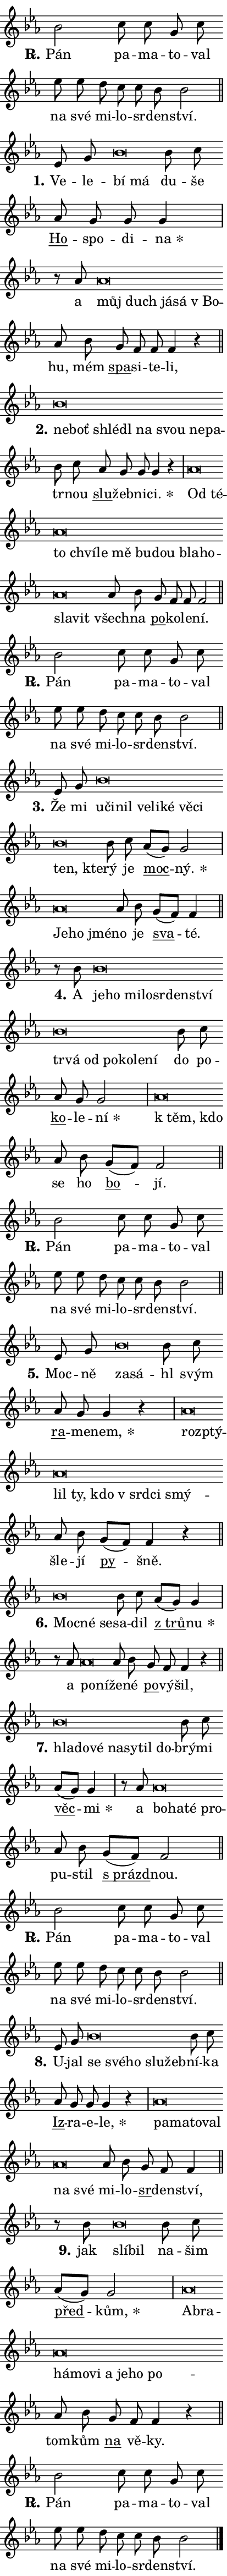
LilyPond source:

\version "2.24.0"
\header { tagline = "" }
\paper {
  indent = 0\cm
  top-margin = 0\cm
  right-margin = 0.13\cm % to fit lyric hyphens
  bottom-margin = 0\cm
  left-margin = 0\cm
  paper-width = 7\cm
  page-breaking = #ly:one-page-breaking
  system-system-spacing.basic-distance = #11
  score-system-spacing.basic-distance = #11
  ragged-last = ##f
}


%% Author: Thomas Morley
%% https://lists.gnu.org/archive/html/lilypond-user/2020-05/msg00002.html
#(define (line-position grob)
"Returns position of @var[grob} in current system:
   @code{'start}, if at first time-step
   @code{'end}, if at last time-step
   @code{'middle} otherwise
"
  (let* ((col (ly:item-get-column grob))
         (ln (ly:grob-object col 'left-neighbor))
         (rn (ly:grob-object col 'right-neighbor))
         (col-to-check-left (if (ly:grob? ln) ln col))
         (col-to-check-right (if (ly:grob? rn) rn col))
         (break-dir-left
           (and
             (ly:grob-property col-to-check-left 'non-musical #f)
             (ly:item-break-dir col-to-check-left)))
         (break-dir-right
           (and
             (ly:grob-property col-to-check-right 'non-musical #f)
             (ly:item-break-dir col-to-check-right))))
        (cond ((eqv? 1 break-dir-left) 'start)
              ((eqv? -1 break-dir-right) 'end)
              (else 'middle))))

#(define (tranparent-at-line-position vctor)
  (lambda (grob)
  "Relying on @code{line-position} select the relevant enry from @var{vctor}.
Used to determine transparency,"
    (case (line-position grob)
      ((end) (not (vector-ref vctor 0)))
      ((middle) (not (vector-ref vctor 1)))
      ((start) (not (vector-ref vctor 2))))))

noteHeadBreakVisibility =
#(define-music-function (break-visibility)(vector?)
"Makes @code{NoteHead}s transparent relying on @var{break-visibility}"
#{
  \override NoteHead.transparent =
    #(tranparent-at-line-position break-visibility)
#})

#(define delete-ledgers-for-transparent-note-heads
  (lambda (grob)
    "Reads whether a @code{NoteHead} is transparent.
If so this @code{NoteHead} is removed from @code{'note-heads} from
@var{grob}, which is supposed to be @code{LedgerLineSpanner}.
As a result ledgers are not printed for this @code{NoteHead}"
    (let* ((nhds-array (ly:grob-object grob 'note-heads))
           (nhds-list
             (if (ly:grob-array? nhds-array)
                 (ly:grob-array->list nhds-array)
                 '()))
           ;; Relies on the transparent-property being done before
           ;; Staff.LedgerLineSpanner.after-line-breaking is executed.
           ;; This is fragile ...
           (to-keep
             (remove
               (lambda (nhd)
                 (ly:grob-property nhd 'transparent #f))
               nhds-list)))
      ;; TODO find a better method to iterate over grob-arrays, similiar
      ;; to filter/remove etc for lists
      ;; For now rebuilt from scratch
      (set! (ly:grob-object grob 'note-heads)  '())
      (for-each
        (lambda (nhd)
          (ly:pointer-group-interface::add-grob grob 'note-heads nhd))
        to-keep))))

squashNotes = {
  \override NoteHead.X-extent = #'(-0.2 . 0.2)
  \override NoteHead.Y-extent = #'(-0.75 . 0)
  \override NoteHead.stencil =
    #(lambda (grob)
       (let ((pos (ly:grob-property grob 'staff-position)))
         (begin
           (if (< pos -7) (display "ERROR: Lower brevis then expected\n") (display ""))
           (if (<= pos -6) ly:text-interface::print ly:note-head::print))))
}
unSquashNotes = {
  \revert NoteHead.X-extent
  \revert NoteHead.Y-extent
  \revert NoteHead.stencil
}

hideNotes = \noteHeadBreakVisibility #begin-of-line-visible
unHideNotes = \noteHeadBreakVisibility #all-visible

% work-around for resetting accidentals
% https://lilypond.org/doc/v2.23/Documentation/notation/displaying-rhythms#unmetered-music
cadenzaMeasure = {
  \cadenzaOff
  \partial 1024 s1024
  \cadenzaOn
}

#(define-markup-command (accent layout props text) (markup?)
  "Underline accented syllable"
  (interpret-markup layout props
    #{\markup \override #'(offset . 4.3) \underline { #text }#}))

responsum = \markup \concat {
  "R" \hspace #-1.05 \path #0.1 #'((moveto 0 0.07) (lineto 0.9 0.8)) \hspace #0.05 "."
}

spaceSize = #0.6828661417322834 % exact space size for TeX Gyre Schola

\layout {
  \context {
    \Staff
    \remove "Time_signature_engraver"
    \override LedgerLineSpanner.after-line-breaking = #delete-ledgers-for-transparent-note-heads
  }
  \context {
    \Lyrics {
      \override LyricSpace.minimum-distance = \spaceSize
      \override LyricText.font-name = #"TeX Gyre Schola"
      \override LyricText.font-size = 1
      \override StanzaNumber.font-name = #"TeX Gyre Schola Bold"
      \override StanzaNumber.font-size = 1
    }
  }
  \context {
    \Score 
    \override NoteHead.text =
      #(lambda (grob) 
        (let ((pos (ly:grob-property grob 'staff-position)))
          #{\markup {
            \combine
              \halign #-0.55 \raise #(if (= pos -6) 0 0.5) \override #'(thickness . 2) \draw-line #'(3.2 . 0)
              \musicglyph "noteheads.sM1"
          }#}))
  }
}

% magnetic-lyrics.ily
%
%   written by
%     Jean Abou Samra <jean@abou-samra.fr>
%     Werner Lemberg <wl@gnu.org>
%
%   adapted by
%     Jiri Hon <jiri.hon@gmail.com>
%
% Version 2022-Apr-15

% https://www.mail-archive.com/lilypond-user@gnu.org/msg149350.html

#(define (Left_hyphen_pointer_engraver context)
   "Collect syllable-hyphen-syllable occurrences in lyrics and store
them in properties.  This engraver only looks to the left.  For
example, if the lyrics input is @code{foo -- bar}, it does the
following.

@itemize @bullet
@item
Set the @code{text} property of the @code{LyricHyphen} grob between
@q{foo} and @q{bar} to @code{foo}.

@item
Set the @code{left-hyphen} property of the @code{LyricText} grob with
text @q{foo} to the @code{LyricHyphen} grob between @q{foo} and
@q{bar}.
@end itemize

Use this auxiliary engraver in combination with the
@code{lyric-@/text::@/apply-@/magnetic-@/offset!} hook."
   (let ((hyphen #f)
         (text #f))
     (make-engraver
      (acknowledgers
       ((lyric-syllable-interface engraver grob source-engraver)
        (set! text grob)))
      (end-acknowledgers
       ((lyric-hyphen-interface engraver grob source-engraver)
        ;(when (not (grob::has-interface grob 'lyric-space-interface))
          (set! hyphen grob)));)
      ((stop-translation-timestep engraver)
       (when (and text hyphen)
         (ly:grob-set-object! text 'left-hyphen hyphen))
       (set! text #f)
       (set! hyphen #f)))))

#(define (lyric-text::apply-magnetic-offset! grob)
   "If the space between two syllables is less than the value in
property @code{LyricText@/.details@/.squash-threshold}, move the right
syllable to the left so that it gets concatenated with the left
syllable.

Use this function as a hook for
@code{LyricText@/.after-@/line-@/breaking} if the
@code{Left_@/hyphen_@/pointer_@/engraver} is active."
   (let ((hyphen (ly:grob-object grob 'left-hyphen #f)))
     (when hyphen
       (let ((left-text (ly:spanner-bound hyphen LEFT)))
         (when (grob::has-interface left-text 'lyric-syllable-interface)
           (let* ((common (ly:grob-common-refpoint grob left-text X))
                  (this-x-ext (ly:grob-extent grob common X))
                  (left-x-ext
                   (begin
                     ;; Trigger magnetism for left-text.
                     (ly:grob-property left-text 'after-line-breaking)
                     (ly:grob-extent left-text common X)))
                  ;; `delta` is the gap width between two syllables.
                  (delta (- (interval-start this-x-ext)
                            (interval-end left-x-ext)))
                  (details (ly:grob-property grob 'details))
                  (threshold (assoc-get 'squash-threshold details 0.2)))
             (when (< delta threshold)
               (let* (;; We have to manipulate the input text so that
                      ;; ligatures crossing syllable boundaries are not
                      ;; disabled.  For languages based on the Latin
                      ;; script this is essentially a beautification.
                      ;; However, for non-Western scripts it can be a
                      ;; necessity.
                      (lt (ly:grob-property left-text 'text))
                      (rt (ly:grob-property grob 'text))
                      (is-space (grob::has-interface hyphen 'lyric-space-interface))
                      (space (if is-space " " ""))
                      (extra-delta (if is-space spaceSize 0))
                      ;; Append new syllable.
                      (ltrt-space (if (and (string? lt) (string? rt))
                                (string-append lt space rt)
                                (make-concat-markup (list lt space rt))))
                      ;; Right-align `ltrt` to the right side.
                      (ltrt-space-markup (grob-interpret-markup
                               grob
                               (make-translate-markup
                                (cons (interval-length this-x-ext) 0)
                                (make-right-align-markup ltrt-space)))))
                 (begin
                   ;; Don't print `left-text`.
                   (ly:grob-set-property! left-text 'stencil #f)
                   ;; Set text and stencil (which holds all collected
                   ;; syllables so far) and shift it to the left.
                   (ly:grob-set-property! grob 'text ltrt-space)
                   (ly:grob-set-property! grob 'stencil ltrt-space-markup)
                   (ly:grob-translate-axis! grob (- (- delta extra-delta)) X))))))))))


#(define (lyric-hyphen::displace-bounds-first grob)
   ;; Make very sure this callback isn't triggered too early.
   (let ((left (ly:spanner-bound grob LEFT))
         (right (ly:spanner-bound grob RIGHT)))
     (ly:grob-property left 'after-line-breaking)
     (ly:grob-property right 'after-line-breaking)
     (ly:lyric-hyphen::print grob)))

squashThreshold = #0.4

\layout {
  \context {
    \Lyrics
    \consists #Left_hyphen_pointer_engraver
    \override LyricText.after-line-breaking =
      #lyric-text::apply-magnetic-offset!
    \override LyricHyphen.stencil = #lyric-hyphen::displace-bounds-first
    \override LyricText.details.squash-threshold = \squashThreshold
    \override LyricHyphen.minimum-distance = 0
    \override LyricHyphen.minimum-length = \squashThreshold
  }
}

squashText = \override LyricText.details.squash-threshold = 9999
unSquashText = \override LyricText.details.squash-threshold = \squashThreshold

leftText = \override LyricText.self-alignment-X = #LEFT
unLeftText = \revert LyricText.self-alignment-X

starOffset = #(lambda (grob) 
                (let ((x_offset (ly:self-alignment-interface::aligned-on-x-parent grob)))
                  (if (= x_offset 0) 0 (+ x_offset 1.2))))

star = #(define-music-function (syllable)(string?)
"Append star separator at the end of a syllable"
#{
  \once \override LyricText.X-offset = #starOffset
  \lyricmode { \markup {
    #syllable
    \override #'((font-name . "TeX Gyre Schola Bold")) \hspace #0.2 \lower #0.65 \larger "*"
  } }
#})

starAccent = #(define-music-function (syllable)(string?)
"Append star separator at the end of a syllable and make accent"
#{
  \once \override LyricText.X-offset = #starOffset
  \lyricmode { \markup {
    \accent #syllable
    \override #'((font-name . "TeX Gyre Schola Bold")) \hspace #0.2 \lower #0.65 \larger "*"
  } }
#})

breath = #(define-music-function (syllable)(string?)
"Append breathing indicator at the end of a syllable"
#{
  \lyricmode { \markup { #syllable "+" } }
#})

optionalBreath = #(define-music-function (syllable)(string?)
"Append optional breathing indicator at the end of a syllable"
#{
  \lyricmode { \markup { #syllable "(+)" } }
#})


\score {
    <<
        \new Voice = "melody" { \cadenzaOn \key es \major \relative { bes'2 c8 c g c \bar "" es es d c c bes bes2 \cadenzaMeasure \bar "||" \break } }
        \new Lyrics \lyricsto "melody" { \lyricmode { \set stanza = \responsum
Pán pa -- ma -- to -- val na své mi -- lo -- sr -- den -- ství. } }
    >>
    \layout {}
}

\score {
    <<
        \new Voice = "melody" { \cadenzaOn \key es \major \relative { es'8 g \squashNotes bes\breve*1/16 \hideNotes \breve*1/16 \bar "" \unHideNotes \unSquashNotes bes8 c \bar "" as g g g4 \cadenzaMeasure \bar "|" r8 as8 \squashNotes as\breve*1/16 \hideNotes \breve*1/16 \bar "" \breve*1/16 \bar "" \breve*1/16 \breve*1/16 \bar "" \unHideNotes \unSquashNotes as8 bes \bar "" g f f f4 r \cadenzaMeasure \bar "||" \break } }
        \new Lyrics \lyricsto "melody" { \lyricmode { \set stanza = "1."
Ve -- le -- \leftText bí \squashText má \unLeftText \unSquashText du -- še \markup \accent Ho -- spo -- di -- \star na a \leftText můj \squashText duch já -- sá "v Bo" -- \unLeftText \unSquashText hu, mém \markup \accent spa -- si -- te -- li, } }
    >>
    \layout {}
}

\score {
    <<
        \new Voice = "melody" { \cadenzaOn \key es \major \relative { \squashNotes bes'\breve*1/16 \hideNotes \breve*1/16 \bar "" \breve*1/16 \bar "" \breve*1/16 \bar "" \breve*1/16 \bar "" \breve*1/16 \bar "" \breve*1/16 \breve*1/16 \bar "" \unHideNotes \unSquashNotes bes8 c \bar "" as g g g4 r \cadenzaMeasure \bar "|" \squashNotes as\breve*1/16 \hideNotes \breve*1/16 \bar "" \breve*1/16 \bar "" \breve*1/16 \bar "" \breve*1/16 \bar "" \breve*1/16 \bar "" \breve*1/16 \bar "" \breve*1/16 \bar "" \breve*1/16 \bar "" \breve*1/16 \bar "" \breve*1/16 \breve*1/16 \bar "" \unHideNotes \unSquashNotes as8 bes \bar "" g f f f2 \cadenzaMeasure \bar "||" \break } }
        \new Lyrics \lyricsto "melody" { \lyricmode { \set stanza = "2."
\leftText ne -- \squashText boť shlé -- dl na svou ne -- pa -- \unLeftText \unSquashText tr -- nou \markup \accent slu -- žeb -- ni -- \star ci. \leftText Od \squashText té -- to chví -- le mě bu -- dou bla -- ho -- sla -- vit \unLeftText \unSquashText všech -- na \markup \accent po -- ko -- le -- ní. } }
    >>
    \layout {}
}

\score {
    <<
        \new Voice = "melody" { \cadenzaOn \key es \major \relative { bes'2 c8 c g c \bar "" es es d c c bes bes2 \cadenzaMeasure \bar "||" \break } }
        \new Lyrics \lyricsto "melody" { \lyricmode { \set stanza = \responsum
Pán pa -- ma -- to -- val na své mi -- lo -- sr -- den -- ství. } }
    >>
    \layout {}
}

\score {
    <<
        \new Voice = "melody" { \cadenzaOn \key es \major \relative { es'8 g \squashNotes bes\breve*1/16 \hideNotes \breve*1/16 \bar "" \breve*1/16 \bar "" \breve*1/16 \bar "" \breve*1/16 \bar "" \breve*1/16 \bar "" \breve*1/16 \bar "" \breve*1/16 \bar "" \breve*1/16 \breve*1/16 \bar "" \unHideNotes \unSquashNotes bes8 c \bar "" as[( g)] g2 \cadenzaMeasure \bar "|" \squashNotes as\breve*1/16 \hideNotes \breve*1/16 \breve*1/16 \bar "" \unHideNotes \unSquashNotes as8 bes \bar "" g[( f)] f4 \cadenzaMeasure \bar "||" \break } }
        \new Lyrics \lyricsto "melody" { \lyricmode { \set stanza = "3."
Že mi \leftText u -- \squashText či -- nil ve -- li -- ké vě -- ci ten, kte -- \unLeftText \unSquashText rý je \markup \accent moc -- \star ný. \leftText Je -- \squashText ho jmé -- \unLeftText \unSquashText no je \markup \accent sva -- té. } }
    >>
    \layout {}
}

\score {
    <<
        \new Voice = "melody" { \cadenzaOn \key es \major \relative { r8 bes'8 \squashNotes bes\breve*1/16 \hideNotes \breve*1/16 \bar "" \breve*1/16 \bar "" \breve*1/16 \bar "" \breve*1/16 \bar "" \breve*1/16 \bar "" \breve*1/16 \bar "" \breve*1/16 \bar "" \breve*1/16 \bar "" \breve*1/16 \bar "" \breve*1/16 \bar "" \breve*1/16 \bar "" \breve*1/16 \breve*1/16 \bar "" \unHideNotes \unSquashNotes bes8 c \bar "" as g g2 \cadenzaMeasure \bar "|" \squashNotes as\breve*1/16 \hideNotes \breve*1/16 \bar "" \unHideNotes \unSquashNotes as8 bes \bar "" g[( f)] f2 \cadenzaMeasure \bar "||" \break } }
        \new Lyrics \lyricsto "melody" { \lyricmode { \set stanza = "4."
A \leftText je -- \squashText ho mi -- lo -- sr -- den -- ství tr -- vá od po -- ko -- le -- ní \unLeftText \unSquashText do po -- \markup \accent ko -- le -- \star ní \leftText "k těm," \squashText kdo \unLeftText \unSquashText se ho \markup \accent bo -- jí. } }
    >>
    \layout {}
}

\score {
    <<
        \new Voice = "melody" { \cadenzaOn \key es \major \relative { bes'2 c8 c g c \bar "" es es d c c bes bes2 \cadenzaMeasure \bar "||" \break } }
        \new Lyrics \lyricsto "melody" { \lyricmode { \set stanza = \responsum
Pán pa -- ma -- to -- val na své mi -- lo -- sr -- den -- ství. } }
    >>
    \layout {}
}

\score {
    <<
        \new Voice = "melody" { \cadenzaOn \key es \major \relative { es'8 g \squashNotes bes\breve*1/16 \hideNotes \breve*1/16 \bar "" \unHideNotes \unSquashNotes bes8 c \bar "" as g g4 r \cadenzaMeasure \bar "|" \squashNotes as\breve*1/16 \hideNotes \breve*1/16 \bar "" \breve*1/16 \bar "" \breve*1/16 \bar "" \breve*1/16 \bar "" \breve*1/16 \bar "" \breve*1/16 \breve*1/16 \bar "" \unHideNotes \unSquashNotes as8 bes \bar "" g[( f)] f4 r \cadenzaMeasure \bar "||" \break } }
        \new Lyrics \lyricsto "melody" { \lyricmode { \set stanza = "5."
Moc -- ně \leftText za -- \squashText sá -- \unLeftText \unSquashText hl svým \markup \accent ra -- me -- \star nem, \leftText roz -- \squashText ptý -- lil ty, kdo "v srd" -- ci smý -- \unLeftText \unSquashText šle -- jí \markup \accent py -- šně. } }
    >>
    \layout {}
}

\score {
    <<
        \new Voice = "melody" { \cadenzaOn \key es \major \relative { \squashNotes bes'\breve*1/16 \hideNotes \breve*1/16 \breve*1/16 \bar "" \unHideNotes \unSquashNotes bes8 c \bar "" as[( g)] g4 \cadenzaMeasure \bar "|" r8 as8 \squashNotes as\breve*1/16 \hideNotes \breve*1/16 \bar "" \unHideNotes \unSquashNotes as8 bes \bar "" g f f4 r \cadenzaMeasure \bar "||" \break } }
        \new Lyrics \lyricsto "melody" { \lyricmode { \set stanza = "6."
\leftText Moc -- \squashText né se -- \unLeftText \unSquashText sa -- dil \markup \accent "z trů" -- \star nu a \leftText po -- \squashText ní -- \unLeftText \unSquashText že -- né \markup \accent po -- vý -- šil, } }
    >>
    \layout {}
}

\score {
    <<
        \new Voice = "melody" { \cadenzaOn \key es \major \relative { \squashNotes bes'\breve*1/16 \hideNotes \breve*1/16 \bar "" \breve*1/16 \bar "" \breve*1/16 \bar "" \breve*1/16 \bar "" \breve*1/16 \breve*1/16 \bar "" \unHideNotes \unSquashNotes bes8 c \bar "" as[( g)] g4 \cadenzaMeasure \bar "|" r8 as8 \squashNotes as\breve*1/16 \hideNotes \breve*1/16 \bar "" \breve*1/16 \breve*1/16 \bar "" \unHideNotes \unSquashNotes as8 bes \bar "" g[( f)] f2 \cadenzaMeasure \bar "||" \break } }
        \new Lyrics \lyricsto "melody" { \lyricmode { \set stanza = "7."
\leftText hla -- \squashText do -- vé na -- sy -- til do -- \unLeftText \unSquashText brý -- mi \markup \accent věc -- \star mi a \leftText bo -- \squashText ha -- té pro -- \unLeftText \unSquashText pu -- stil \markup \accent "s prázd" -- nou. } }
    >>
    \layout {}
}

\score {
    <<
        \new Voice = "melody" { \cadenzaOn \key es \major \relative { bes'2 c8 c g c \bar "" es es d c c bes bes2 \cadenzaMeasure \bar "||" \break } }
        \new Lyrics \lyricsto "melody" { \lyricmode { \set stanza = \responsum
Pán pa -- ma -- to -- val na své mi -- lo -- sr -- den -- ství. } }
    >>
    \layout {}
}

\score {
    <<
        \new Voice = "melody" { \cadenzaOn \key es \major \relative { es'8 g \squashNotes bes\breve*1/16 \hideNotes \breve*1/16 \bar "" \breve*1/16 \bar "" \breve*1/16 \breve*1/16 \bar "" \unHideNotes \unSquashNotes bes8 c \bar "" as g g g4 r \cadenzaMeasure \bar "|" \squashNotes as\breve*1/16 \hideNotes \breve*1/16 \bar "" \breve*1/16 \bar "" \breve*1/16 \bar "" \breve*1/16 \breve*1/16 \bar "" \unHideNotes \unSquashNotes as8 bes \bar "" g f f4 \cadenzaMeasure \bar "||" \break } }
        \new Lyrics \lyricsto "melody" { \lyricmode { \set stanza = "8."
U -- jal \leftText se \squashText své -- ho slu -- žeb -- \unLeftText \unSquashText ní -- ka \markup \accent Iz -- ra -- e -- \star le, \leftText pa -- \squashText ma -- to -- val na své \unLeftText \unSquashText mi -- lo -- \markup \accent sr -- den -- ství, } }
    >>
    \layout {}
}

\score {
    <<
        \new Voice = "melody" { \cadenzaOn \key es \major \relative { r8 bes'8 \squashNotes bes\breve*1/16 \hideNotes \breve*1/16 \bar "" \unHideNotes \unSquashNotes bes8 c \bar "" as[( g)] g2 \cadenzaMeasure \bar "|" \squashNotes as\breve*1/16 \hideNotes \breve*1/16 \bar "" \breve*1/16 \bar "" \breve*1/16 \bar "" \breve*1/16 \bar "" \breve*1/16 \bar "" \breve*1/16 \bar "" \breve*1/16 \breve*1/16 \bar "" \unHideNotes \unSquashNotes as8 bes \bar "" g f f4 r \cadenzaMeasure \bar "||" \break } }
        \new Lyrics \lyricsto "melody" { \lyricmode { \set stanza = "9."
jak \leftText slí -- \squashText bil \unLeftText \unSquashText na -- šim \markup \accent před -- \star kům, \leftText Ab -- \squashText ra -- há -- mo -- vi a je -- ho po -- \unLeftText \unSquashText tom -- kům \markup \accent na vě -- ky. } }
    >>
    \layout {}
}

\score {
    <<
        \new Voice = "melody" { \cadenzaOn \key es \major \relative { bes'2 c8 c g c \bar "" es es d c c bes bes2 \cadenzaMeasure \bar "||" \break } \bar "|." }
        \new Lyrics \lyricsto "melody" { \lyricmode { \set stanza = \responsum
Pán pa -- ma -- to -- val na své mi -- lo -- sr -- den -- ství. } }
    >>
    \layout {}
}
